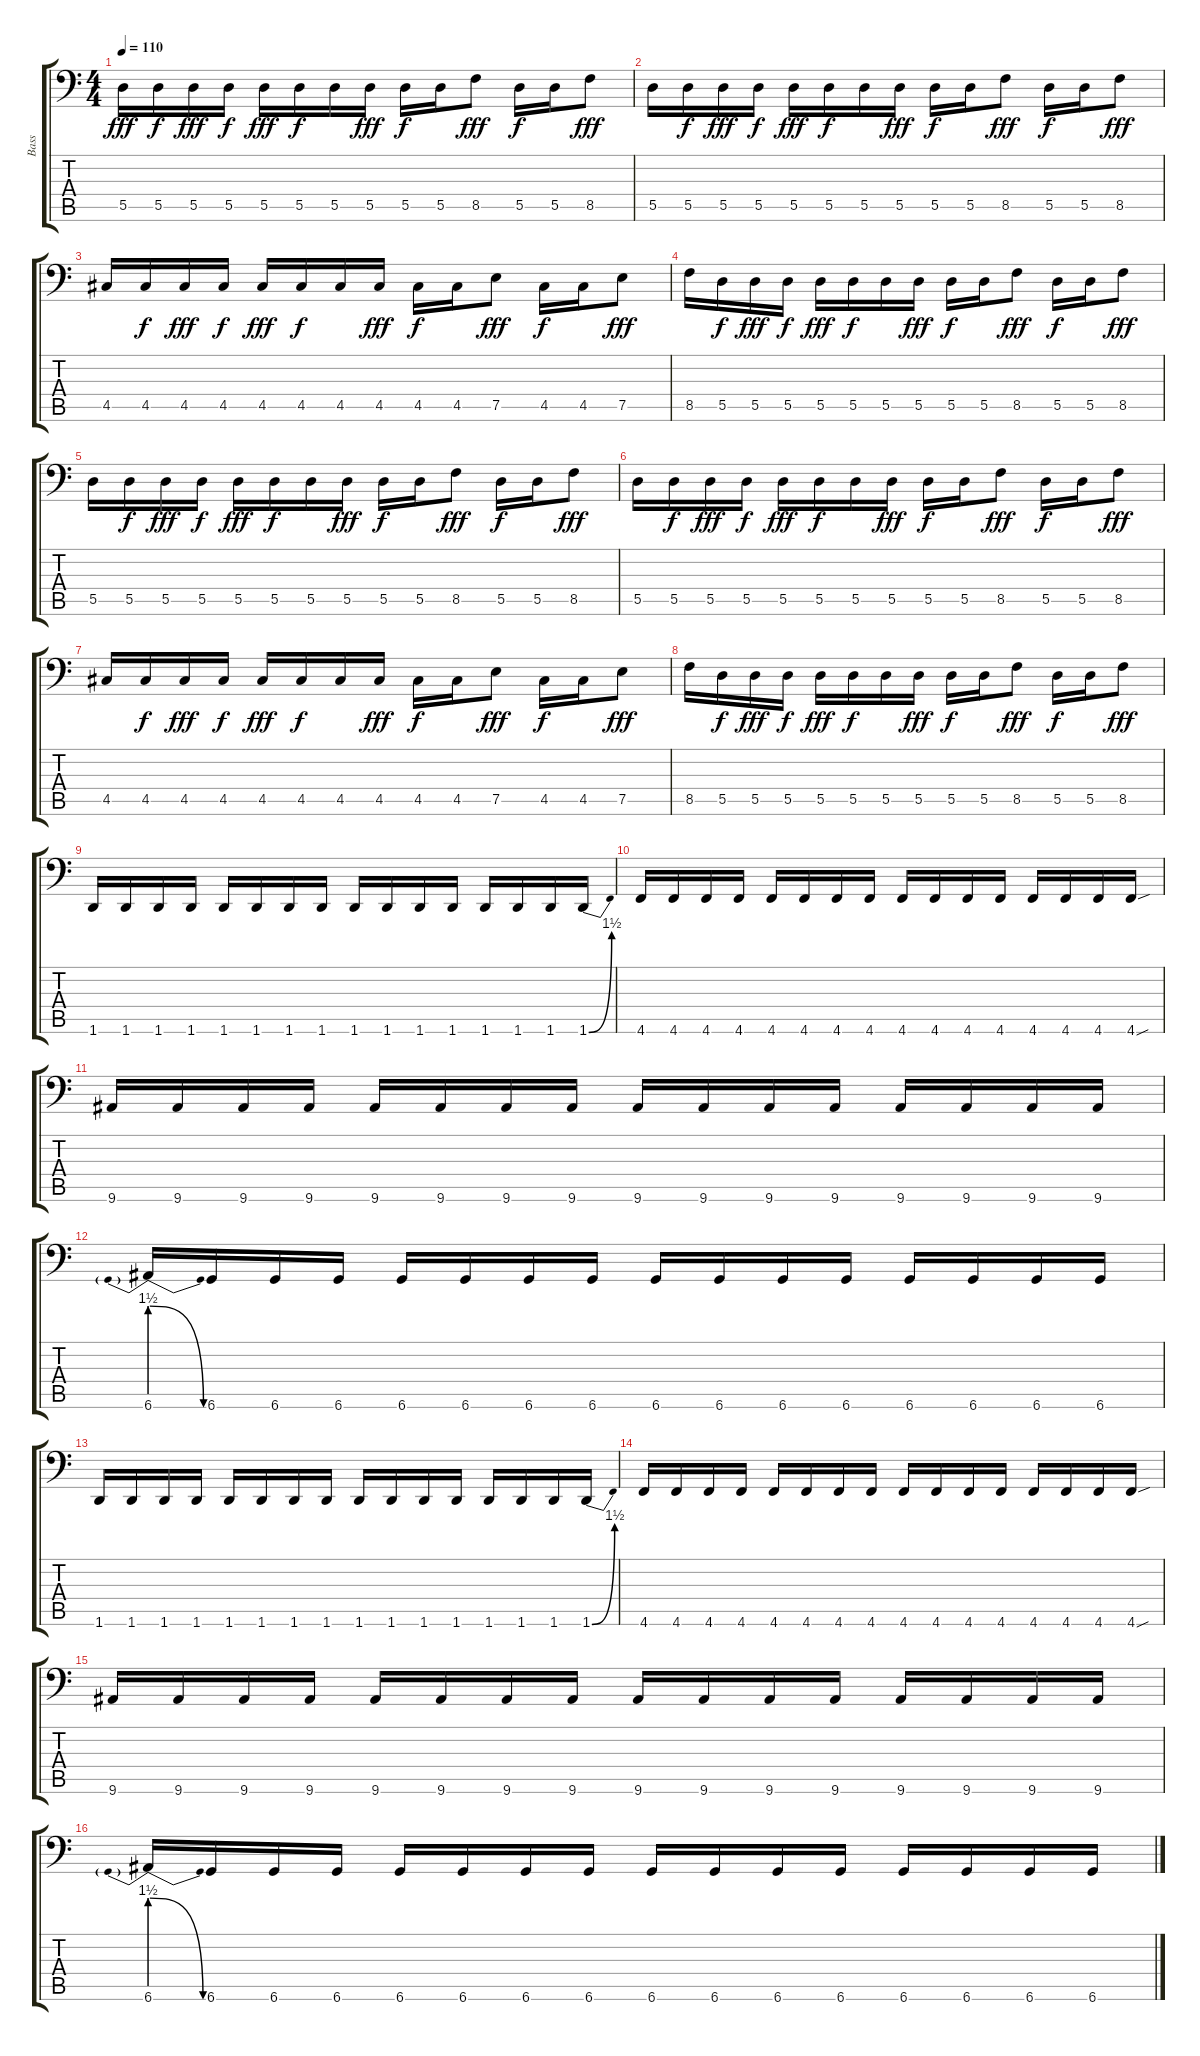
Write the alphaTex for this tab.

\track ("Bass" "Bass") {instrument electricbassfinger}
\staff {score tabs}
\tuning (E3 B2 G2 D2 A1 Db1) {hide}
\ts (4 4)
\tempo 110
\clef f4
\ks c
5.5.16{dy fff} 5.5.16{dy f} 5.5.16{dy fff} 5.5.16{dy f} 5.5.16{dy fff} 5.5.16{dy f} 5.5.16 5.5.16{dy fff} 5.5.16{dy f} 5.5.16 8.5.8{dy fff} 5.5.16{dy f} 5.5.16 8.5.8{dy fff} |
5.5.16 5.5.16{dy f} 5.5.16{dy fff} 5.5.16{dy f} 5.5.16{dy fff} 5.5.16{dy f} 5.5.16 5.5.16{dy fff} 5.5.16{dy f} 5.5.16 8.5.8{dy fff} 5.5.16{dy f} 5.5.16 8.5.8{dy fff} |
4.5.16 4.5.16{dy f} 4.5.16{dy fff} 4.5.16{dy f} 4.5.16{dy fff} 4.5.16{dy f} 4.5.16 4.5.16{dy fff} 4.5.16{dy f} 4.5.16 7.5.8{dy fff} 4.5.16{dy f} 4.5.16 7.5.8{dy fff} |
8.5.16 5.5.16{dy f} 5.5.16{dy fff} 5.5.16{dy f} 5.5.16{dy fff} 5.5.16{dy f} 5.5.16 5.5.16{dy fff} 5.5.16{dy f} 5.5.16 8.5.8{dy fff} 5.5.16{dy f} 5.5.16 8.5.8{dy fff} |
5.5.16 5.5.16{dy f} 5.5.16{dy fff} 5.5.16{dy f} 5.5.16{dy fff} 5.5.16{dy f} 5.5.16 5.5.16{dy fff} 5.5.16{dy f} 5.5.16 8.5.8{dy fff} 5.5.16{dy f} 5.5.16 8.5.8{dy fff} |
5.5.16 5.5.16{dy f} 5.5.16{dy fff} 5.5.16{dy f} 5.5.16{dy fff} 5.5.16{dy f} 5.5.16 5.5.16{dy fff} 5.5.16{dy f} 5.5.16 8.5.8{dy fff} 5.5.16{dy f} 5.5.16 8.5.8{dy fff} |
4.5.16 4.5.16{dy f} 4.5.16{dy fff} 4.5.16{dy f} 4.5.16{dy fff} 4.5.16{dy f} 4.5.16 4.5.16{dy fff} 4.5.16{dy f} 4.5.16 7.5.8{dy fff} 4.5.16{dy f} 4.5.16 7.5.8{dy fff} |
8.5.16 5.5.16{dy f} 5.5.16{dy fff} 5.5.16{dy f} 5.5.16{dy fff} 5.5.16{dy f} 5.5.16 5.5.16{dy fff} 5.5.16{dy f} 5.5.16 8.5.8{dy fff} 5.5.16{dy f} 5.5.16 8.5.8{dy fff} |
1.6.16{volume 16} 1.6.16 1.6.16 1.6.16 1.6.16 1.6.16 1.6.16 1.6.16 1.6.16 1.6.16 1.6.16 1.6.16 1.6.16 1.6.16 1.6.16 1.6{be (bend 0 0 60 6)}.16 |
4.6.16{volume 16} 4.6.16 4.6.16 4.6.16 4.6.16 4.6.16 4.6.16 4.6.16 4.6.16 4.6.16 4.6.16 4.6.16 4.6.16 4.6.16 4.6.16 4.6{sou}.16 |
9.6.16{volume 16} 9.6.16 9.6.16 9.6.16 9.6.16 9.6.16 9.6.16 9.6.16 9.6.16 9.6.16 9.6.16 9.6.16 9.6.16 9.6.16 9.6.16 9.6.16 |
6.6{be (prebendrelease 0 6 60 0)}.16{volume 16} 6.6.16 6.6.16 6.6.16 6.6.16 6.6.16 6.6.16 6.6.16 6.6.16 6.6.16 6.6.16 6.6.16 6.6.16 6.6.16 6.6.16 6.6.16 |
1.6.16{volume 16} 1.6.16 1.6.16 1.6.16 1.6.16 1.6.16 1.6.16 1.6.16 1.6.16 1.6.16 1.6.16 1.6.16 1.6.16 1.6.16 1.6.16 1.6{be (bend 0 0 60 6)}.16 |
4.6.16{volume 16} 4.6.16 4.6.16 4.6.16 4.6.16 4.6.16 4.6.16 4.6.16 4.6.16 4.6.16 4.6.16 4.6.16 4.6.16 4.6.16 4.6.16 4.6{sou}.16 |
9.6.16{volume 16} 9.6.16 9.6.16 9.6.16 9.6.16 9.6.16 9.6.16 9.6.16 9.6.16 9.6.16 9.6.16 9.6.16 9.6.16 9.6.16 9.6.16 9.6.16 |
6.6{be (prebendrelease 0 6 60 0)}.16{volume 16} 6.6.16 6.6.16 6.6.16 6.6.16 6.6.16 6.6.16 6.6.16 6.6.16 6.6.16 6.6.16 6.6.16 6.6.16 6.6.16 6.6.16 6.6.16
